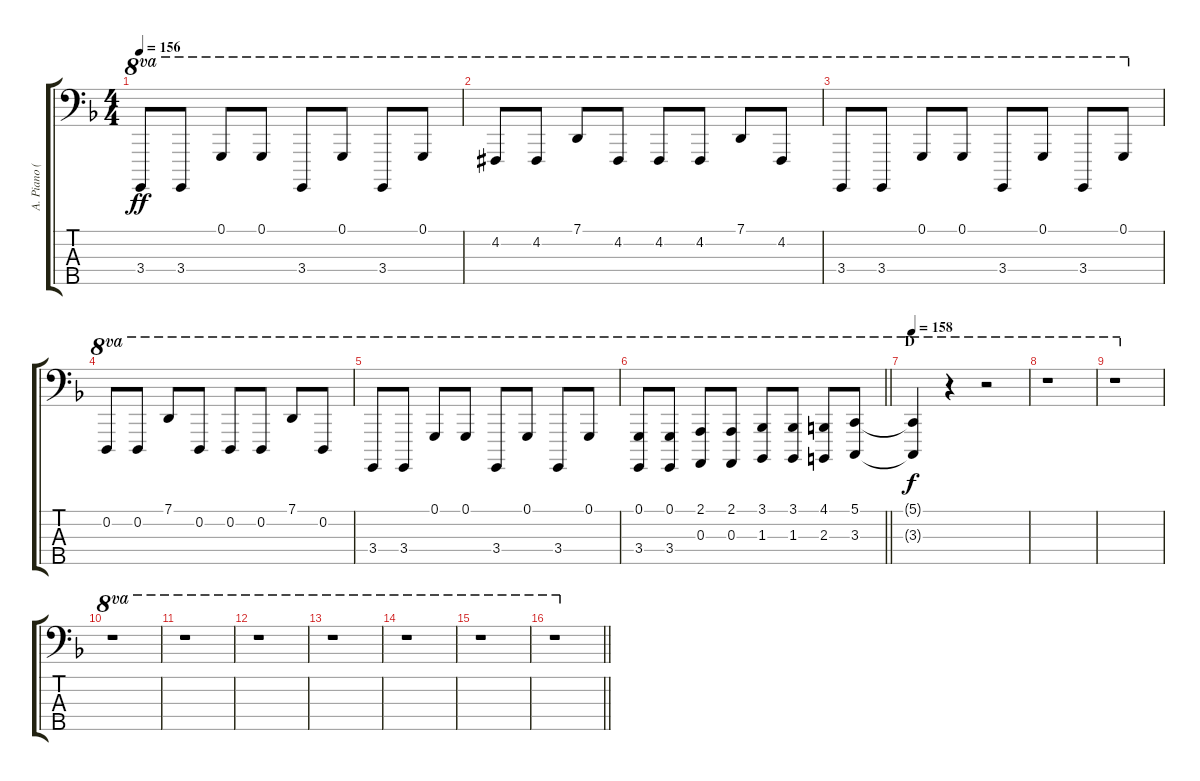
\track ("A. Piano (Left Hand)" "A. Piano (") {instrument acousticgrandpiano}
\staff {score tabs}
\tuning (G2 D2 A1 E1 B0) {hide}
\ts (4 4)
\tempo 156
\clef f4
\ks f
3.4.8{ot 8va dy ff} 3.4.8{ot 8va} 0.1.8{ot 8va} 0.1.8{ot 8va} 3.4.8{ot 8va} 0.1.8{ot 8va} 3.4.8{ot 8va} 0.1.8{ot 8va} |
4.2{acc #}.8{ot 8va} 4.2{acc #}.8{ot 8va} 7.1.8{ot 8va} 4.2{acc #}.8{ot 8va} 4.2{acc #}.8{ot 8va} 4.2{acc #}.8{ot 8va} 7.1.8{ot 8va} 4.2{acc #}.8{ot 8va} |
3.4.8{ot 8va} 3.4.8{ot 8va} 0.1.8{ot 8va} 0.1.8{ot 8va} 3.4.8{ot 8va} 0.1.8{ot 8va} 3.4.8{ot 8va} 0.1.8{ot 8va} |
0.2.8{ot 8va} 0.2.8{ot 8va} 7.1.8{ot 8va} 0.2.8{ot 8va} 0.2.8{ot 8va} 0.2.8{ot 8va} 7.1.8{ot 8va} 0.2.8{ot 8va} |
3.4.8{ot 8va} 3.4.8{ot 8va} 0.1.8{ot 8va} 0.1.8{ot 8va} 3.4.8{ot 8va} 0.1.8{ot 8va} 3.4.8{ot 8va} 0.1.8{ot 8va} |
\barLineRight lightlight
(0.1 3.4).8{ot 8va} (0.1 3.4).8{ot 8va} (2.1 0.3).8{ot 8va} (2.1 0.3).8{ot 8va} (3.1 1.3).8{ot 8va} (3.1 1.3).8{ot 8va} (4.1 2.3).8{ot 8va} (5.1 3.3).8{ot 8va} |
\section ("" "D")
\tempo 158
(5.1{t} 3.3{t}).4{ot 8va dy f} r.4{ot 8va} r.2{ot 8va} |
r.1{ot 8va} |
r.1{ot 8va} |
r.1{ot 8va} |
r.1{ot 8va} |
r.1{ot 8va} |
r.1{ot 8va} |
r.1{ot 8va} |
r.1{ot 8va} |
\barLineRight lightlight
r.1{ot 8va}
